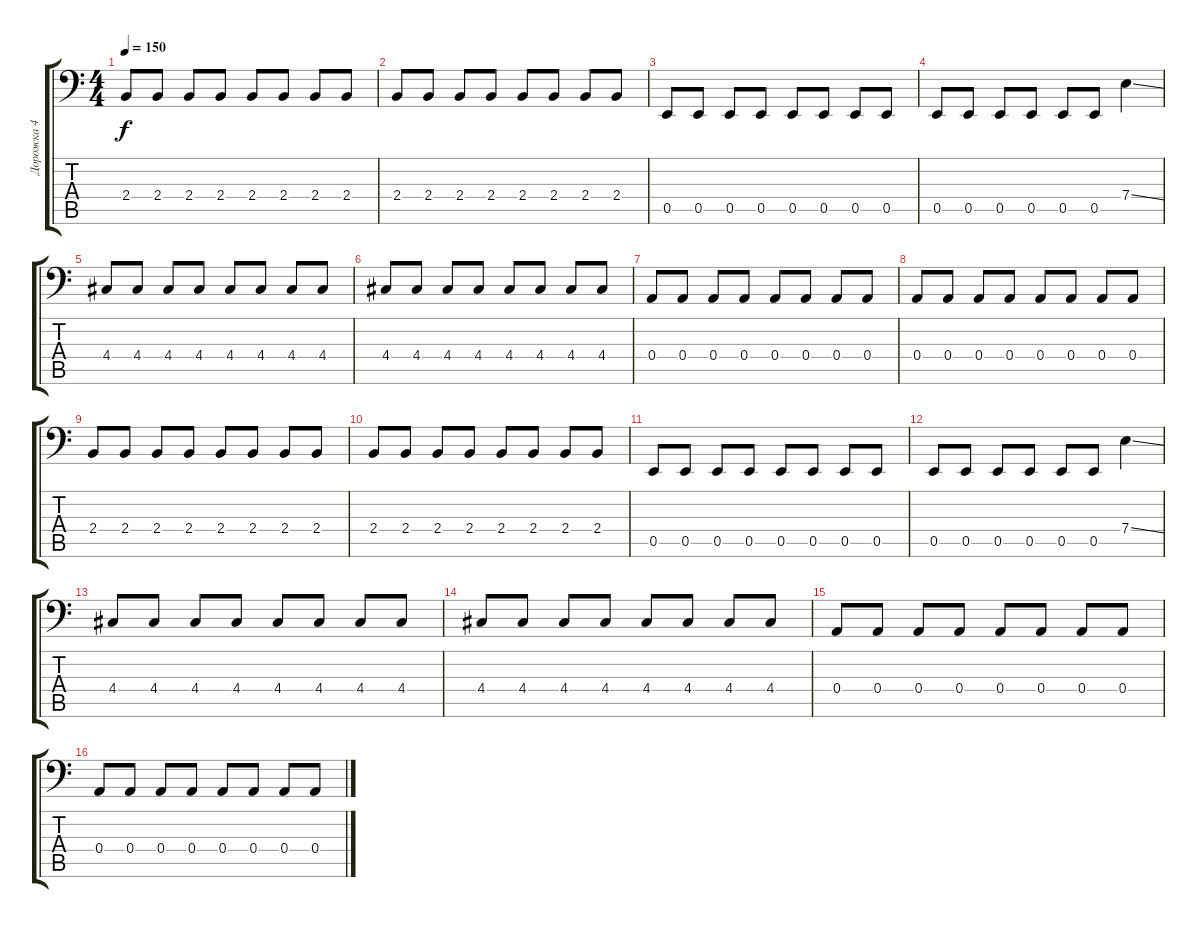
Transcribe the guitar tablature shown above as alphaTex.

\track ("Дорожка 4" "Дорожка 4") {instrument electricbassfinger}
\staff {score tabs}
\tuning (C3 G2 D2 A1 E1 A0) {hide}
\ts (4 4)
\tempo 150
\clef f4
\ks c
2.4.8{dy f} 2.4.8 2.4.8 2.4.8 2.4.8 2.4.8 2.4.8 2.4.8 |
2.4.8 2.4.8 2.4.8 2.4.8 2.4.8 2.4.8 2.4.8 2.4.8 |
0.5.8 0.5.8 0.5.8 0.5.8 0.5.8 0.5.8 0.5.8 0.5.8 |
0.5.8 0.5.8 0.5.8 0.5.8 0.5.8 0.5.8 7.4{ss}.4 |
4.4.8 4.4.8 4.4.8 4.4.8 4.4.8 4.4.8 4.4.8 4.4.8 |
4.4.8 4.4.8 4.4.8 4.4.8 4.4.8 4.4.8 4.4.8 4.4.8 |
0.4.8 0.4.8 0.4.8 0.4.8 0.4.8 0.4.8 0.4.8 0.4.8 |
0.4.8 0.4.8 0.4.8 0.4.8 0.4.8 0.4.8 0.4.8 0.4.8 |
2.4.8 2.4.8 2.4.8 2.4.8 2.4.8 2.4.8 2.4.8 2.4.8 |
2.4.8 2.4.8 2.4.8 2.4.8 2.4.8 2.4.8 2.4.8 2.4.8 |
0.5.8 0.5.8 0.5.8 0.5.8 0.5.8 0.5.8 0.5.8 0.5.8 |
0.5.8 0.5.8 0.5.8 0.5.8 0.5.8 0.5.8 7.4{ss}.4 |
4.4.8 4.4.8 4.4.8 4.4.8 4.4.8 4.4.8 4.4.8 4.4.8 |
4.4.8 4.4.8 4.4.8 4.4.8 4.4.8 4.4.8 4.4.8 4.4.8 |
0.4.8 0.4.8 0.4.8 0.4.8 0.4.8 0.4.8 0.4.8 0.4.8 |
0.4.8 0.4.8 0.4.8 0.4.8 0.4.8 0.4.8 0.4.8 0.4.8
